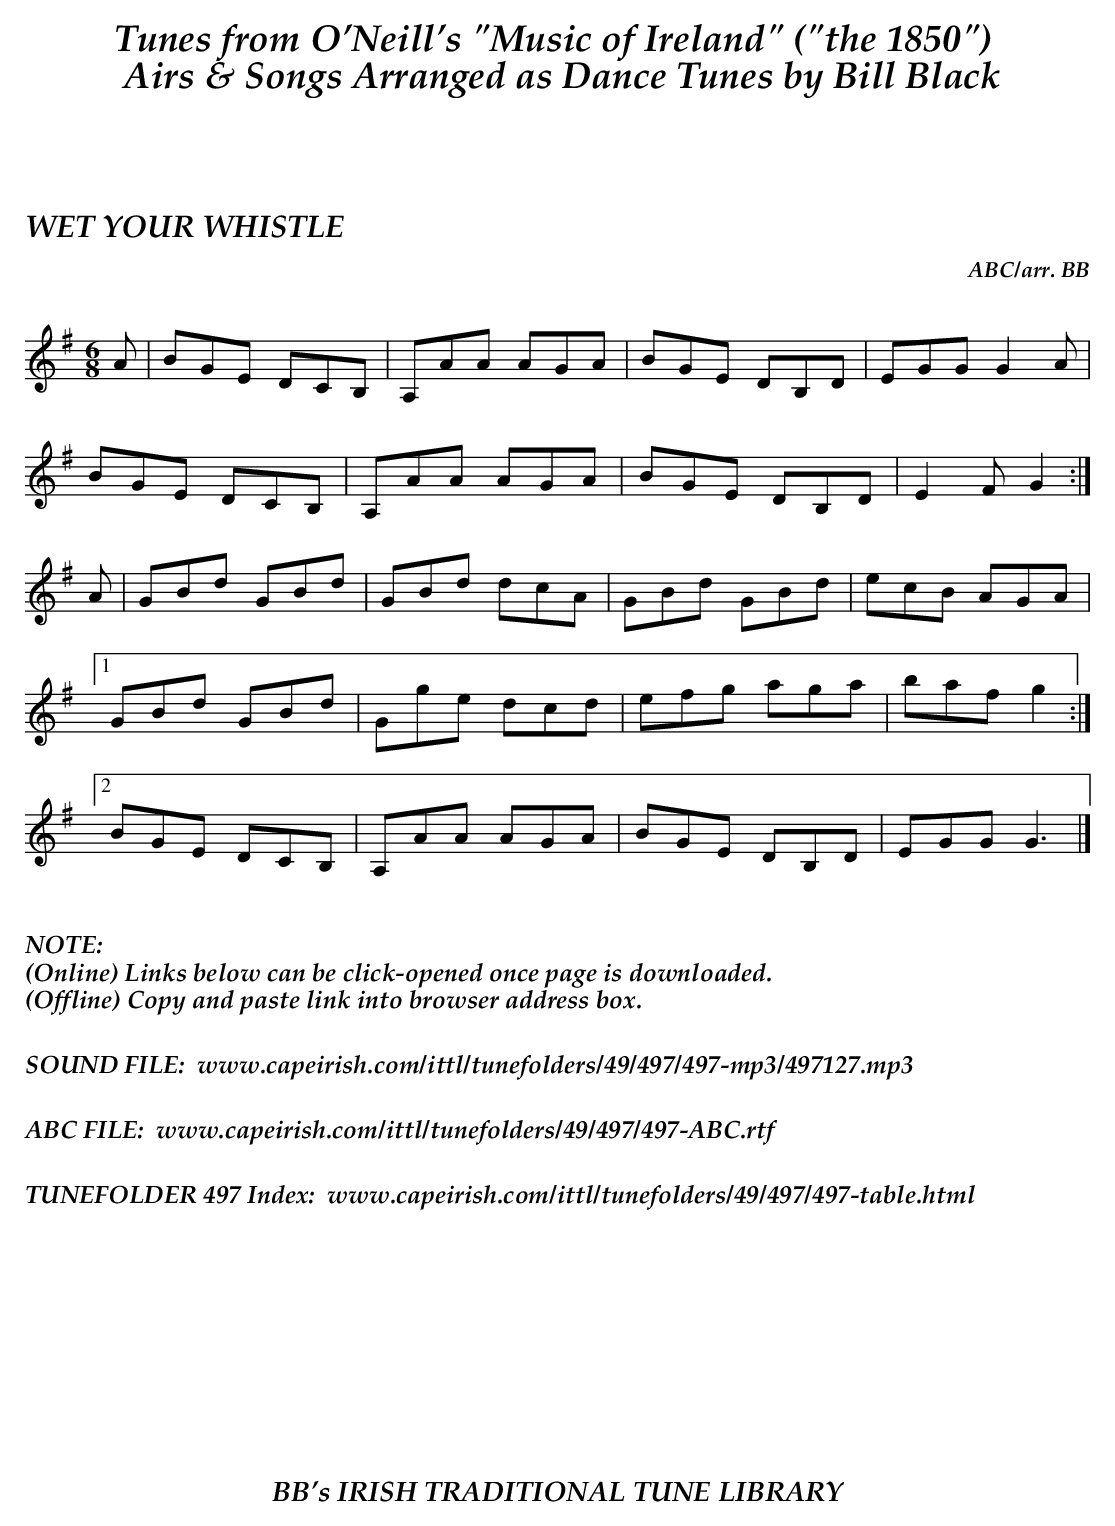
X:1
T:WET YOUR WHISTLE
C:ABC/arr. BB
M:6/8
L:1/8
K:G
A|BGE DCB,|A,AA AGA|BGE DB,D|EGG G2A|
BGE DCB,|A,AA AGA|BGE DB,D|E2F G2 :|
A|GBd GBd|GBd dcA|GBd GBd|ecB AGA|
[1 GBd GBd|Gge dcd|efg aga|baf g2:|
[2 BGE DCB,|A,AA AGA|BGE DB,D|EGG G3|]
%%vskip .3in
%%textoption left
%%textfont "Palatino-BoldItalic" 16
%%begintext
%%NOTE:
(Online) Links below can be click-opened once page is downloaded.
(Offline) Copy and paste link into browser address box.
%%
%%
SOUND FILE:  www.capeirish.com/ittl/tunefolders/49/497/497-mp3/497127.mp3
%%
%%
ABC FILE:  www.capeirish.com/ittl/tunefolders/49/497/497-ABC.rtf
%%
%%
TUNEFOLDER 497 Index:  www.capeirish.com/ittl/tunefolders/49/497/497-table.html
